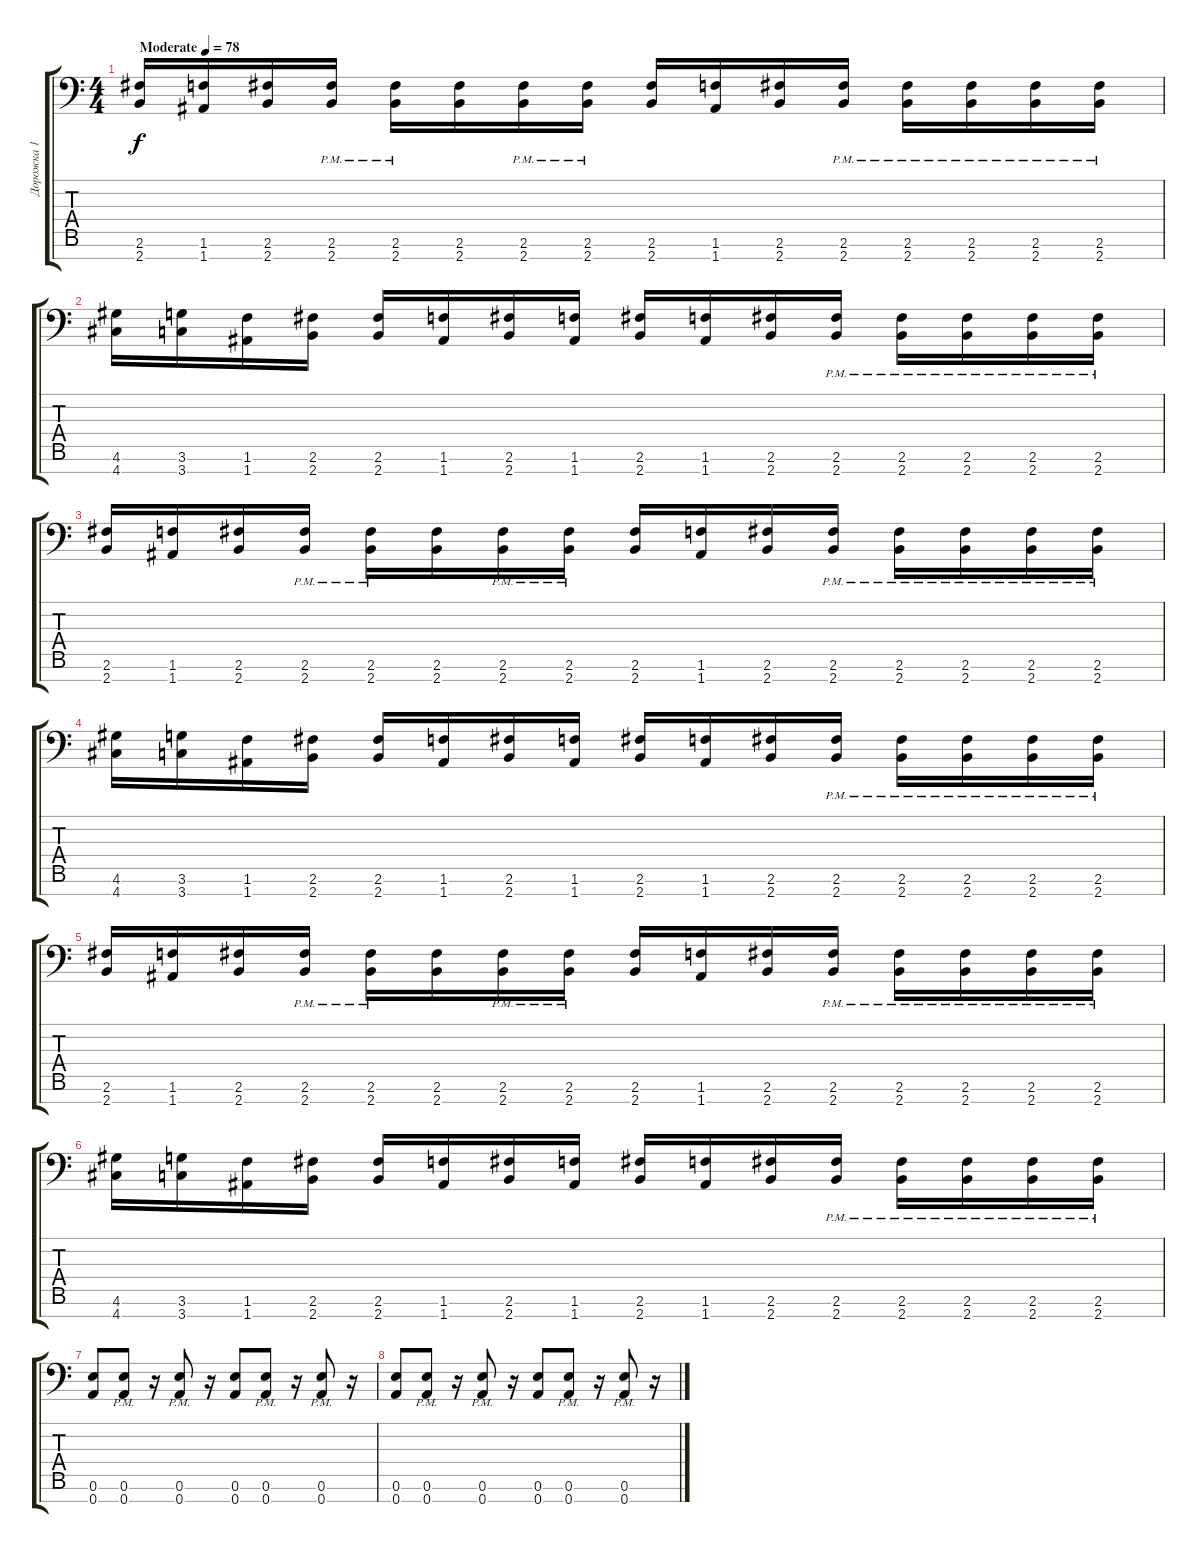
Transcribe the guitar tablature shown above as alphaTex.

\track ("Дорожка 1" "Дорожка 1") {instrument distortionguitar}
\staff {score tabs}
\tuning (E4 B3 G3 D3 A2 E2 A1) {hide}
\ts (4 4)
\tempo (78 "Moderate")
\clef f4
\ks c
(2.6 2.7).16{dy f instrument distortionguitar} (1.6 1.7).16 (2.6 2.7).16 (2.6{pm} 2.7{pm}).16 (2.6{pm} 2.7{pm}).16 (2.6 2.7).16 (2.6{pm} 2.7{pm}).16 (2.6{pm} 2.7{pm}).16 (2.6 2.7).16 (1.6 1.7).16 (2.6 2.7).16 (2.6{pm} 2.7{pm}).16 (2.6{pm} 2.7{pm}).16 (2.6{pm} 2.7{pm}).16 (2.6{pm} 2.7{pm}).16 (2.6{pm} 2.7{pm}).16 |
(4.6 4.7).16 (3.6 3.7).16 (1.6 1.7).16 (2.6 2.7).16 (2.6 2.7).16 (1.6 1.7).16 (2.6 2.7).16 (1.6 1.7).16 (2.6 2.7).16 (1.6 1.7).16 (2.6 2.7).16 (2.6{pm} 2.7{pm}).16 (2.6{pm} 2.7{pm}).16 (2.6{pm} 2.7{pm}).16 (2.6{pm} 2.7{pm}).16 (2.6{pm} 2.7{pm}).16 |
(2.6 2.7).16 (1.6 1.7).16 (2.6 2.7).16 (2.6{pm} 2.7{pm}).16 (2.6{pm} 2.7{pm}).16 (2.6 2.7).16 (2.6{pm} 2.7{pm}).16 (2.6{pm} 2.7{pm}).16 (2.6 2.7).16 (1.6 1.7).16 (2.6 2.7).16 (2.6{pm} 2.7{pm}).16 (2.6{pm} 2.7{pm}).16 (2.6{pm} 2.7{pm}).16 (2.6{pm} 2.7{pm}).16 (2.6{pm} 2.7{pm}).16 |
(4.6 4.7).16 (3.6 3.7).16 (1.6 1.7).16 (2.6 2.7).16 (2.6 2.7).16 (1.6 1.7).16 (2.6 2.7).16 (1.6 1.7).16 (2.6 2.7).16 (1.6 1.7).16 (2.6 2.7).16 (2.6{pm} 2.7{pm}).16 (2.6{pm} 2.7{pm}).16 (2.6{pm} 2.7{pm}).16 (2.6{pm} 2.7{pm}).16 (2.6{pm} 2.7{pm}).16 |
(2.6 2.7).16 (1.6 1.7).16 (2.6 2.7).16 (2.6{pm} 2.7{pm}).16 (2.6{pm} 2.7{pm}).16 (2.6 2.7).16 (2.6{pm} 2.7{pm}).16 (2.6{pm} 2.7{pm}).16 (2.6 2.7).16 (1.6 1.7).16 (2.6 2.7).16 (2.6{pm} 2.7{pm}).16 (2.6{pm} 2.7{pm}).16 (2.6{pm} 2.7{pm}).16 (2.6{pm} 2.7{pm}).16 (2.6{pm} 2.7{pm}).16 |
(4.6 4.7).16 (3.6 3.7).16 (1.6 1.7).16 (2.6 2.7).16 (2.6 2.7).16 (1.6 1.7).16 (2.6 2.7).16 (1.6 1.7).16 (2.6 2.7).16 (1.6 1.7).16 (2.6 2.7).16 (2.6{pm} 2.7{pm}).16 (2.6{pm} 2.7{pm}).16 (2.6{pm} 2.7{pm}).16 (2.6{pm} 2.7{pm}).16 (2.6{pm} 2.7{pm}).16 |
(0.6 0.7).8 (0.6{pm} 0.7{pm}).8 r.16 (0.6{pm} 0.7{pm}).8 r.16 (0.6 0.7).8 (0.6{pm} 0.7{pm}).8 r.16 (0.6{pm} 0.7{pm}).8 r.16 |
(0.6 0.7).8 (0.6{pm} 0.7{pm}).8 r.16 (0.6{pm} 0.7{pm}).8 r.16 (0.6 0.7).8 (0.6{pm} 0.7{pm}).8 r.16 (0.6{pm} 0.7{pm}).8 r.16
